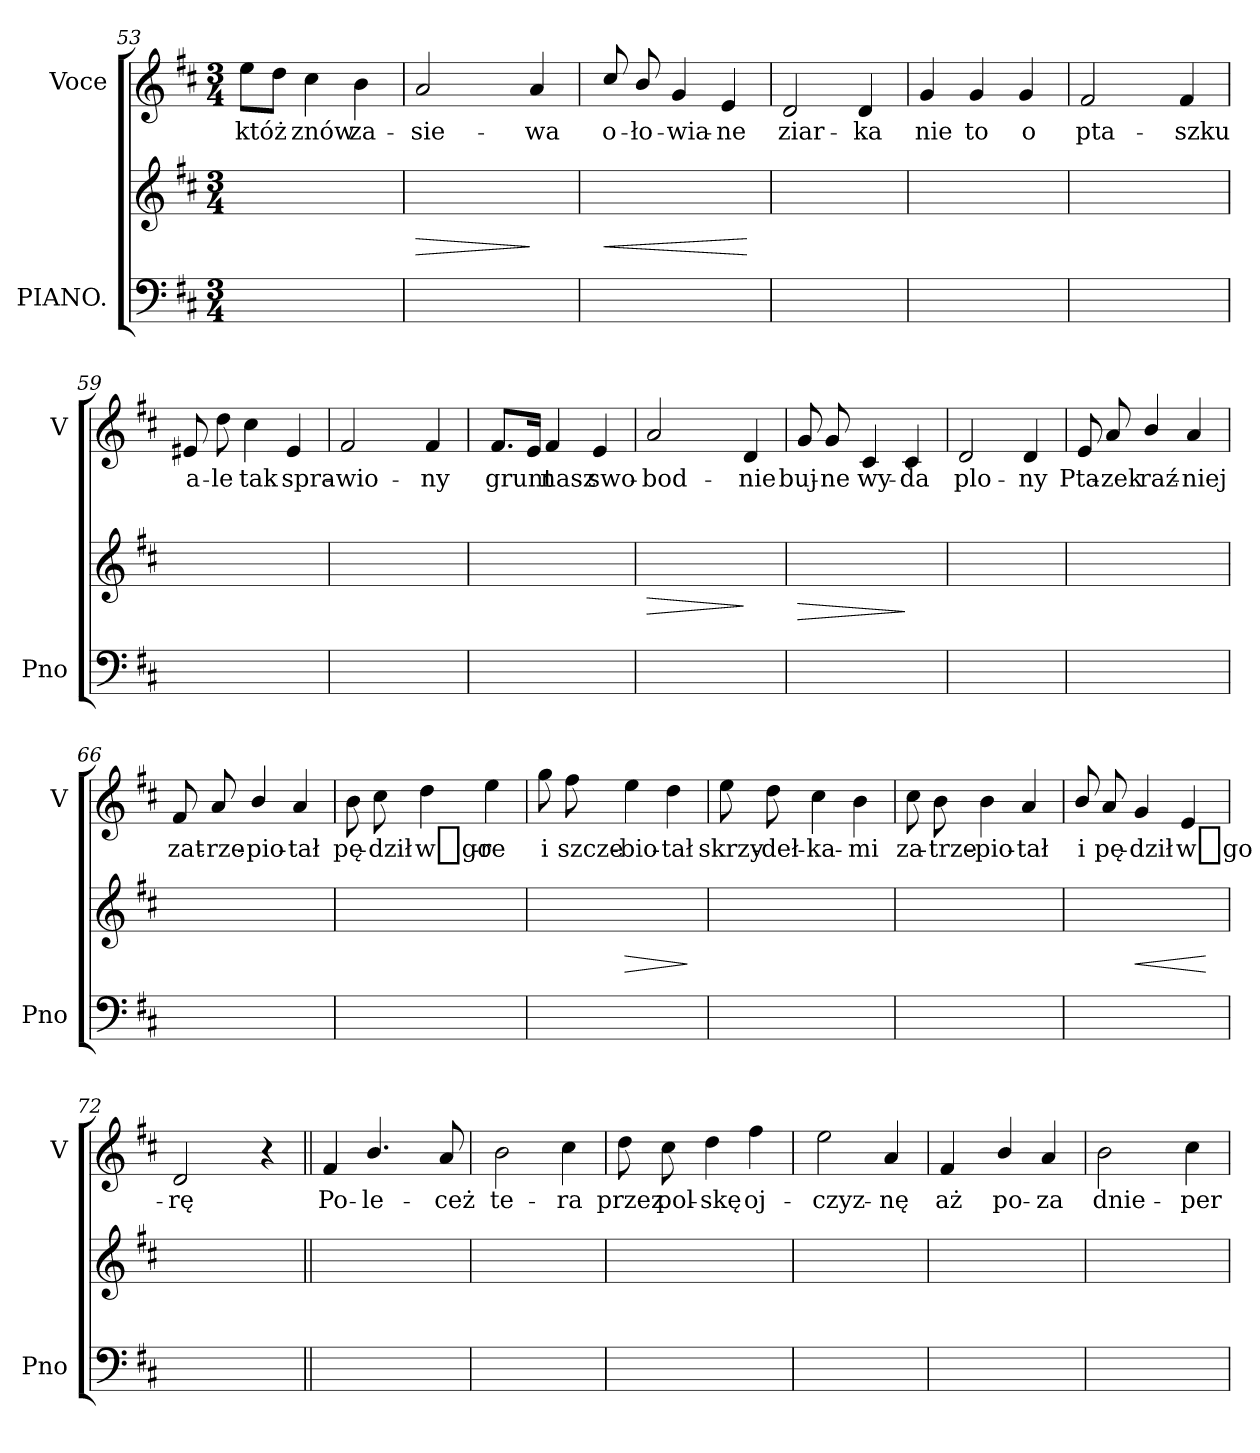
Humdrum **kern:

**kern	**kern	**dynam	**kern	**text
*part2	*part2	*part2	*part1	*part1
*staff3	*staff2	*staff2/3	*staff1	*staff1
*I"PIANO.	*	*	*I"Voce	*
*I'Pno	*	*	*I'V	*
*clefF4	*clefG2	*	*clefG2	*
*k[f#c#]	*k[f#c#]	*	*k[f#c#]	*
*D:	*D:	*	*D:	*
*M3/4	*M3/4	*	*M3/4	*
=53	=53	=53	=53	=53
2GGyy/ 2Gyy/	2Byy/ 2eyy/ 2gyy/	.	8ee\L	któż
.	.	.	8dd\J	.
.	.	.	4cc#\	znów
4GGyy/ 4Gyy/	4Byy/ 4eyy/ 4gyy/	.	4b\	za-
=54	=54	=54	=54	=54
*	*^	*	*	*
2AAyy\ 2Ayy\	8b/Lyy	2dyy\ 2f#yy\	>	2a/	-sie-
.	8a/Jyy	.	.	.	.
.	4b/yy	.	.	.	.
4AAyy\ 4Ayy\	4f#yy/ 4ayy/	4d\yy	]	4a/	-wa
*	*v	*v	*	*	*
=55	=55	=55	=55	=55
2AAyy\ 2Ayy\	2c#yy/ 2eyy/ 2gyy/ 2ayy/	<	8cc#/	o-
.	.	.	8b/	-ło-
.	.	.	4g/	-wia-
4AAyy\ 4Ayy\	4eyy/ 4gyy/ 4ayy/ 4cc#yy/	.	4e/	-ne
.	.	[	.	.
=56	=56	=56	=56	=56
2DDyy/ 2Dyy/	2dyy/ 2f#yy/ 2ayy/ 2ddyy/	.	2d/	ziar-
4ryy	4ryy	.	4d/	-ka
=57	=57	=57	=57	=57
2Byy\ 2dyy\	4ryy	.	4g/	nie
.	4gyy\ 4ggyy\	.	4g/	to
4Byy\ 4dyy\	4ryy	.	4g/	o
=58	=58	=58	=58	=58
2Ayy\ 2c#yy\	4ryy	.	2f#/	pta-
.	4f#yy\ 4ff#yy\	.	.	.
4Ayy\ 4c#yy\	4ryy	.	4f#/	-szku
=59	=59	=59	=59	=59
2.C#yy\ 2.G#Xyy\ 2.Byy\	4ryy	.	8e#X/	a-
.	.	.	8dd\	-le
.	4ee#Xyy\ 4eee#Xyy\	.	4cc#\	tak
.	4ryy	.	4e#/	spra-
=60	=60	=60	=60	=60
2F#yy\ 2Ayy\	4ryy	.	2f#/	-wio-
.	4ff#yy\ 4fff#yy\	.	.	.
4F#yy\ 4Ayy\	4ryy	.	4f#/	-ny
=61	=61	=61	=61	=61
*	*^	*	*	*
2Gyy\ 2Ayy\ 2c#yy\ 2eyy\	8.ff#/Lyy	4ayy\ 4cc#yy\	.	8.f#/L	grunt
.	16ee/Jkyy	.	.	16e/Jk	.
.	4ff#/yy	4ryy	.	4f#/	nasz
4Gyy\ 4Ayy\ 4c#yy\ 4eyy\	4cc#yy/ 4eeyy/	4a\yy	.	4e/	swo-
=62	=62	=62	=62	=62	=62
2F#yy\ 2dyy\ 2f#yy\	8.aa/Lyy	2ayy\ 2ddyy\	>	2a/	-bod-
.	16aa/Jkyy	.	.	.	.
.	4dd/yy	.	.	.	.
4Byy\ 4dyy\ 4f#yy\	4dd/yy	4b\yy	]	4d/	-nie
=63	=63	=63	=63	=63	=63
4Gyy\ 4Byy\ 4eyy\	8.gg/Lyy	4b\yy	>	8g/	buj-
.	.	.	.	8g/	-ne
.	16gg/Jkyy	.	.	.	.
4Ayy\ 4eyy\	4cc#/yy	4ryy	.	4c#/	wy-
4Ayy\ 4eyy\	4ayy/ 4cc#yy/	4g\yy	]	4c#/	-da
*	*v	*v	*	*	*
=64	=64	=64	=64	=64
2Dyy\ 2dyy\	2f#yy\ 2ayy\ 2ddyy\	.	2d/	plo-
4Dyy\ 4dyy\	4f#yy\ 4ayy\ 4ddyy\	.	4d/	-ny
=65	=65	=65	=65	=65
4AAyy\ 4Ayy\	4ryy	.	8e/	Pta-
.	.	.	8a/	-zek
4ryy	4c#yy/ 4eyy/ 4gyy/ 4ayy/	.	4b/	raź-
4ryy	4c#yy/ 4eyy/ 4gyy/ 4ayy/	.	4a/	-niej
=66	=66	=66	=66	=66
4AAyy\ 4Ayy\	4ryy	.	8f#/	zat-
.	.	.	8a/	-rze-
4ryy	4dyy/ 4f#yy/ 4ayy/	.	4b/	-pio-
4ryy	4dyy/ 4f#yy/ 4ayy/	.	4a/	-tał
=67	=67	=67	=67	=67
4AAyy\ 4Ayy\	4ryy	.	8b\	pę-
.	.	.	8cc#\	-dził
4ryy	4c#yy/ 4eyy/ 4gyy/ 4ayy/	.	4dd\	w_go-
4ryy	4c#yy/ 4eyy/ 4gyy/ 4ayy/	.	4ee\	-re
=68	=68	=68	=68	=68
2BByy\ 2Byy\	4ryy	.	8gg\	i
.	.	.	8ff#\	szcze-
.	4dyy/ 4f#yy/	>	4ee\	-bio-
4ryy	4dyy/ 4f#yy/	.	4dd\	-tał
.	.	]	.	.
=69	=69	=69	=69	=69
2GGyy\ 2Gyy\	4ryy	.	8ee\	skrzy-
.	.	.	8dd\	-deł-
.	4Byy/ 4eyy/	.	4cc#\	-ka-
4ryy	4Byy/ 4eyy/	.	4b\	-mi
=70	=70	=70	=70	=70
2AAyy\ 2Ayy\	4ryy	.	8cc#\	za-
.	.	.	8b\	-trze-
.	4dyy/ 4f#yy/	.	4b\	-pio-
4ryy	4Ayy/ 4dyy/ 4f#yy/	.	4a/	-tał
=71	=71	=71	=71	=71
2AAyy\ 2Ayy\	4ryy	.	8b/	i
.	.	.	8a/	pę-
.	4eyy/ 4gyy/ 4ayy/ 4cc#yy/	<	4g/	-dził
4AAAyy/ 4AAyy/	4eyy/ 4gyy/ 4ayy/ 4cc#yy/	.	4e/	w_go-
.	.	[	.	.
=72	=72	=72	=72	=72
2DDyy/ 2Dyy/	4ryy	.	2d/	-rę
.	4dyy/ 4f#yy/ 4ayy/ 4ddyy/	.	.	.
4ryy	4ryy	.	4r	.
=73||	=73||	=73||	=73||	=73||
2D\yy	2dyy/ 2f#yy/ 2ayy/	.	4f#/	Po-
.	.	.	4.b/	-le-
4D\yy	4dyy/ 4f#yy/ 4ayy/	.	.	.
.	.	.	8a/	-ceż
=74	=74	=74	=74	=74
2AAyy\ 2Ayy\	2c#yy/ 2eyy/ 2gyy/ 2ayy/	.	2b\	te-
4AAyy\ 4Ayy\	4c#yy/ 4eyy/ 4gyy/ 4ayy/	.	4cc#\	-ra
=75	=75	=75	=75	=75
2D\yy	2dyy/ 2f#yy/ 2ayy/	.	8dd\	przez
.	.	.	8cc#\	pol-
.	.	.	4dd\	-skę
4D\yy	4dyy/ 4f#yy/ 4ayy/	.	4ff#\	oj-
=76	=76	=76	=76	=76
2AAyy\ 2Ayy\	2c#yy/ 2eyy/ 2gyy/ 2ayy/	.	2ee\	-czyz-
4AAyy\ 4Ayy\	4c#yy/ 4eyy/ 4gyy/ 4ayy/	.	4a/	-nę
=77	=77	=77	=77	=77
*	*^	*	*	*
2D\yy	(8f#/Lyy	2Ayy\ 2dyy\	.	4f#/	aż
.	8a/Jyy	.	.	.	.
.	4b/yy	.	.	4b/	po-
4D\yy	4f#yy/ 4ayy/)	4d\yy	.	4a/	-za
*	*v	*v	*	*	*
=78	=78	=78	=78	=78
4AAyy\ 4Ayy\	4ryy	.	2b\	dnie-
4ryy	2c#yy/ 2eyy/ 2gyy/ 2ayy/	.	.	.
4AAyy\ 4Ayy\	.	.	4cc#\	-per
=	=	=	=	=
*-	*-	*-	*-	*-
